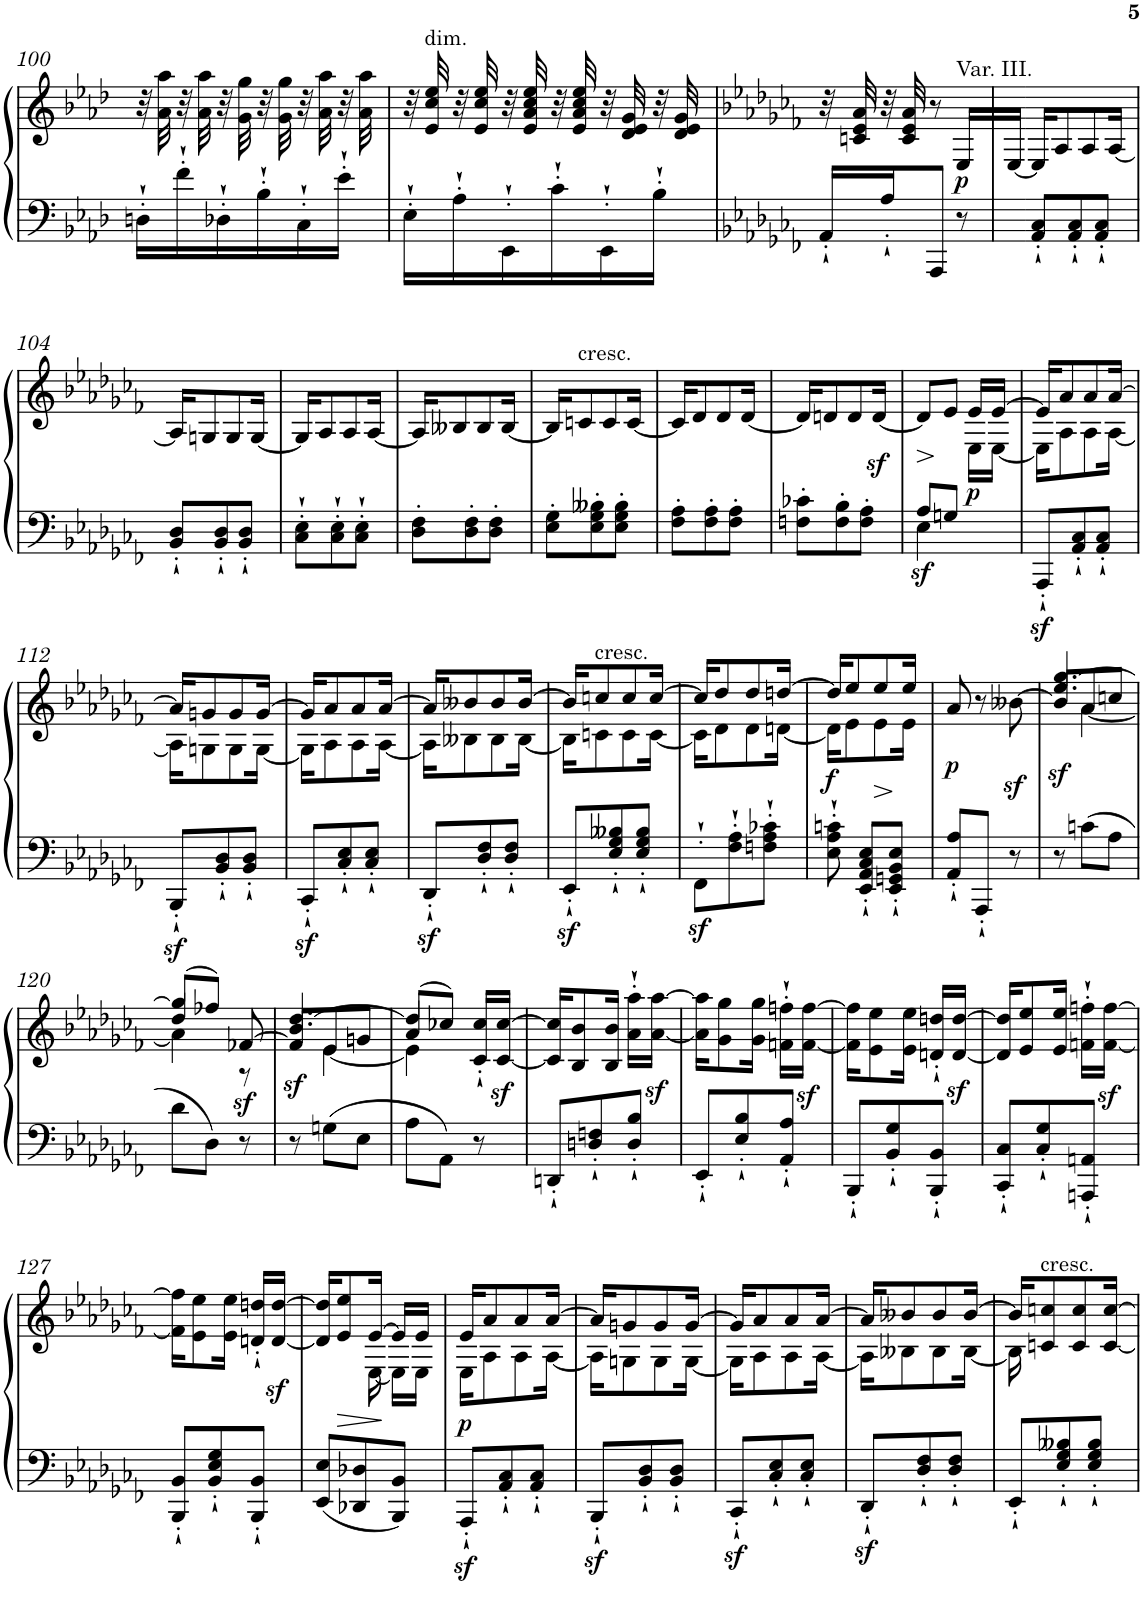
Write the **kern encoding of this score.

**kern	**kern	**dynam
*part1	*part1	*part1
*staff2	*staff1	*staff1/2
*I"Piano	*	*
*I'Pno.	*	*
!!LO:PB:g=z
*clefF4	*clefG2	*
*k[b-e-a-d-]	*k[b-e-a-d-]	*
*A-:	*A-:	*
*M3/8	*M3/8	*
=100	=100	=100
16Dn'`\LL	32r	.
.	32a-\ 32aa-\	.
16f'`\	32r	.
.	32a-\ 32aa-\	.
16D-X'`\	32r	.
.	32g\ 32gg\	.
16B-'`\	32r	.
.	32g\ 32gg\	.
16C'`\	32r	.
.	32a-\ 32aa-\	.
16e-'`\JJ	32r	.
.	32a-\ 32aa-\	.
=101	=101	=101
16E-'`\LL	32r	.
!	!LO:TX:a:t=dim.	!
.	32e-/ 32cc/ 32ee-/	.
16A-'`\	32r	.
.	32e-/ 32cc/ 32ee-/	.
16EE-'`\	32r	.
.	32e-/ 32a-/ 32cc/ 32ee-/	.
16c'`\	32r	.
.	32e-/ 32a-/ 32cc/ 32ee-/	.
16EE-'`\	32r	.
.	32d-/ 32e-/ 32g/	.
16B-'`\JJ	32r	.
.	32d-/ 32e-/ 32g/	.
=102	=102	=102
*k[b-e-a-d-g-c-f-]	*k[b-e-a-d-g-c-f-]	*
*C-:	*C-:	*
16AA-'`/LL	32r	.
.	32cn/ 32e-/ 32a-/	.
16A-'`/J	32r	.
.	32c/ 32e-/ 32a-/	.
8AAA-/J	8r	.
!	!LO:TX:a:t=Var. III.	!
!	!	!LO:DY:b
8r	16E-/LL	p
.	[16E-/JJ	.
=103	=103	=103
8AA-/'` 8C-/'`L	16E-/KL]	.
.	8A-/	.
8AA-/'` 8C-/'`	.	.
.	8A-/	.
8AA-/'` 8C-/'`J	.	.
.	[16A-/Jk	.
!!LO:LB:g=z
=104	=104	=104
8BB-/'` 8D-/'`L	16A-/KL]	.
.	8Gn/	.
8BB-/'` 8D-/'`	.	.
.	8G/	.
8BB-/'` 8D-/'`J	.	.
.	[16G/Jk	.
=105	=105	=105
8C-\'` 8E-\'`L	16G/KL]	.
.	8A-/	.
8C-\'` 8E-\'`	.	.
.	8A-/	.
8C-\'` 8E-\'`J	.	.
.	[16A-/Jk	.
=106	=106	=106
8D-\' 8F-\'L	16A-/KL]	.
.	8B--X/	.
8D-\' 8F-\'	.	.
.	8B--/	.
8D-\' 8F-\'J	.	.
.	[16B--/Jk	.
=107	=107	=107
8E-\' 8G-\'L	16B--/KL]	.
!	!LO:TX:a:t=cresc.	!
.	8cn/	.
8E-\' 8G-\' 8B--X\'	.	.
.	8c/	.
8E-\' 8G-\' 8B--\'J	.	.
.	[16c/Jk	.
=108	=108	=108
8F-\' 8A-\'L	16c/KL]	.
.	8d-/	.
8F-\' 8A-\'	.	.
.	8d-/	.
8F-\' 8A-\'J	.	.
.	[16d-/Jk	.
=109	=109	=109
8Fn\' 8c-X\'L	16d-/KL]	.
.	8dn/	.
8F\' 8B-\'	.	.
.	8d/	.
8F\' 8A-\'J	.	.
.	[16dz</Jk	.
=110	=110	=110
*^	*	*
!	!	!	!LO:HP:b
*	*	*^	*
!	!	!	!	!LO:DY:n=1:b=2
8A-/L	4E-\	8d/L]	4ryy	> sf
8Gn/J	.	8e-/J	.	]
!	!	!	!	!LO:DY:n=2:b
8ryy	8ryy	16e-/LL	16E-\LL	p
.	.	[16e-/JJ	[16E-\JJ	.
*v	*v	*	*	*
=111	=111	=111	=111
8AAA-z<'`/L	16e-/KL]	16E-\KL]	.
.	8a-/	8A-\	.
8AA-/'` 8C-/'`	.	.	.
.	8a-/	8A-\	.
8AA-/'` 8C-/'`J	.	.	.
.	[16a-/Jk	[16A-\Jk	.
!!LO:LB:g=z	!!
=112	=112	=112	=112
8BBB-z<'`/L	16a-/KL]	16A-\KL]	.
.	8gn/	8Gn\	.
8BB-/'` 8D-/'`	.	.	.
.	8g/	8G\	.
8BB-/'` 8D-/'`J	.	.	.
.	[16g/Jk	[16G\Jk	.
=113	=113	=113	=113
8CC-z<'`/L	16g/KL]	16G\KL]	.
.	8a-/	8A-\	.
8C-/'` 8E-/'`	.	.	.
.	8a-/	8A-\	.
8C-/'` 8E-/'`J	.	.	.
.	[16a-/Jk	[16A-\Jk	.
=114	=114	=114	=114
8DD-z<'`/L	16a-/KL]	16A-\KL]	.
.	8b--X/	8B--X\	.
8D-/'` 8F-/'`	.	.	.
.	8b--/	8B--\	.
8D-/'` 8F-/'`J	.	.	.
.	[16b--/Jk	[16B--\Jk	.
=115	=115	=115	=115
8EE-z<'`/L	16b--/KL]	16B--\KL]	.
!	!LO:TX:a:t=cresc.	!	!
.	8ccn/	8cn\	.
8E-/'` 8G-/'` 8B--X/'`	.	.	.
.	8cc/	8c\	.
8E-/'` 8G-/'` 8B--/'`J	.	.	.
.	[16cc/Jk	[16c\Jk	.
=116	=116	=116	=116
8FF-z<'`\L	16cc/KL]	16c\KL]	.
.	8dd-/	8d-\	.
8F-\'` 8A-\'`	.	.	.
.	8dd-/	8d-\	.
8Fn\'` 8A-\'` 8c-X\'`J	.	.	.
.	[16ddn/Jk	[16dn\Jk	.
=117	=117	=117	=117
!	!	!	!LO:DY:b
8E-\'` 8A-\'` 8cn\'`	16dd/KL]	16d\KL]	f
.	8ee-/	8e-\	.
8EE-/'` 8AA-/'` 8C-/'` 8E-/'`L	.	.	.
!	!	!	!LO:HP:b
.	8ee-/	8e-\	>
8EE-/'` 8GGn/'` 8BB-/'` 8E-/'`J	.	.	.
.	16ee-/Jk	16e-\Jk	]
=118	=118	=118	=118
!	!	!	!LO:DY:b
*	*v	*v	*
8AA-/'` 8A-/'`L	8a-/	p
8AAA-'`/J	8r	.
8r	[8b--Xz<\	.
=119	=119	=119
*	*^	*
*	*	*^	*
!	!	!	!	!LO:DY:b
8r	8b--/L]	8ryy	4.ee-/ [4.gg-/	sf
8cn\L	8a-/	[4a-\	.	.
8A-\J	8ccn/J	.	.	.
!!LO:LB:g=z	!!	!!
=120	=120	=120	=120	=120
8d-\L	4dd-/	4a-\]	(>8gg-/L]	.
8D-\J	.	.	8ff-X/J)	.
!	!	!	!	!LO:DY:b
8r	[8f-X/	8ryy	8r	sf
=121	=121	=121	=121	=121
!	!	!	!	!LO:DY:b
8r	8f-/L]	8ryy	4.b-/ [4.dd-/	sf
8Gn\L	8e-/	[4e-\	.	.
8E-\J	8gn/J	.	.	.
=122	=122	=122	=122	=122
8A-\L	4a-/	4e-\]	(>8dd-/L]	.
8AA-\J	.	.	8cc-X/J)	.
8r	16c-/'` 16cc-/'`LL	8ryy	8ryy	.
!	!	!	!	!LO:DY:b
.	[16c-/ [16cc-/JJ	.	.	sf
*	*v	*v	*v	*
=123	=123	=123
8DDn'`/L	16c-/] 16cc-/]KL	.
.	8B-/ 8b-/	.
8Dn/'` 8Fn/'`	.	.
.	16B-/ 16b-/Jk	.
8D/'` 8B-/'`J	16a-\'` 16aa-\'`LL	.
.	[16a-\z< [16aa-\z<JJ	.
=124	=124	=124
8EE-'`/L	16a-\] 16aa-\]KL	.
.	8g-\ 8gg-\	.
8E-/'` 8B-/'`	.	.
.	16g-\ 16gg-\Jk	.
8AA-/'` 8A-/'`J	16fn\'` 16ffn\'`LL	.
.	[16f\z< [16ff\z<JJ	.
=125	=125	=125
8BBB-'`/L	16f\] 16ff\]KL	.
.	8e-\ 8ee-\	.
8BB-/'` 8G-/'`	.	.
.	16e-\ 16ee-\Jk	.
8BBB-/'` 8BB-/'`J	16dn/'` 16ddn/'`LL	.
.	[16d/z< [16dd/z<JJ	.
=126	=126	=126
8CC-/'` 8C-/'`L	16d/] 16dd/]KL	.
.	8e-/ 8ee-/	.
8C-/'` 8G-/'`	.	.
.	16e-/ 16ee-/Jk	.
8AAAn/'` 8AAn/'`J	16fn\'` 16ffn\'`LL	.
.	[16f\z< [16ff\z<JJ	.
!!LO:LB:g=z
=127	=127	=127
8BBB-/'` 8BB-/'`L	16f\] 16ff\]KL	.
.	8e-\ 8ee-\	.
8BB-/'` 8E-/'` 8G-/'`	.	.
.	16e-\ 16ee-\Jk	.
8BBB-/'` 8BB-/'`J	16dn/'` 16ddn/'`LL	.
.	[16d/z< [16dd/z<JJ	.
=128	=128	=128
*	*^	*
8EE-/ 8E-/L	16d/] 16dd/]KL	8.ryy	.
!	!	!	!LO:HP:b
.	8e-/ 8ee-/	.	>
8DD-X/ 8D-X/	.	.	.
.	[16e-/Jk	[16E-\	.
8BBB-/ 8BB-/J	16e-/LL]	16E-\LL]	]
.	16e-/JJ	16E-\JJ	.
=129	=129	=129	=129
!	!	!	!LO:DY:b
8AAA-z<'`/L	16e-/KL	16E-\KL	p
.	8a-/	8A-\	.
8AA-/'` 8C-/'`	.	.	.
.	8a-/	8A-\	.
8AA-/'` 8C-/'`J	.	.	.
.	[16a-/Jk	[16A-\Jk	.
=130	=130	=130	=130
8BBB-z<'`/L	16a-/KL]	16A-\KL]	.
.	8gn/	8Gn\	.
8BB-/'` 8D-/'`	.	.	.
.	8g/	8G\	.
8BB-/'` 8D-/'`J	.	.	.
.	[16g/Jk	[16G\Jk	.
=131	=131	=131	=131
8CC-z<'`/L	16g/KL]	16G\KL]	.
.	8a-/	8A-\	.
8C-/'` 8E-/'`	.	.	.
.	8a-/	8A-\	.
8C-/'` 8E-/'`J	.	.	.
.	[16a-/Jk	[16A-\Jk	.
=132	=132	=132	=132
8DD-z<'`/L	16a-/KL]	16A-\KL]	.
.	8b--X/	8B--X\	.
8D-/'` 8F-/'`	.	.	.
.	8b--/	8B--\	.
8D-/'` 8F-/'`J	.	.	.
.	[16b--/Jk	[16B--\Jk	.
=133	=133	=133	=133
8EE-'`/L	16b--/KL]	16B--\]	.
!	!LO:TX:a:t=cresc.	!	!
.	8cn/ 8ccn/	4ryy	.
8E-/'` 8G-/'` 8B--X/'`	.	.	.
.	8c/ 8cc/	.	.
8E-/'` 8G-/'` 8B--/'`J	.	.	.
.	[16c/ [16cc/Jk	16ryy	.
*	*v	*v	*
=	=	=
*-	*-	*-
